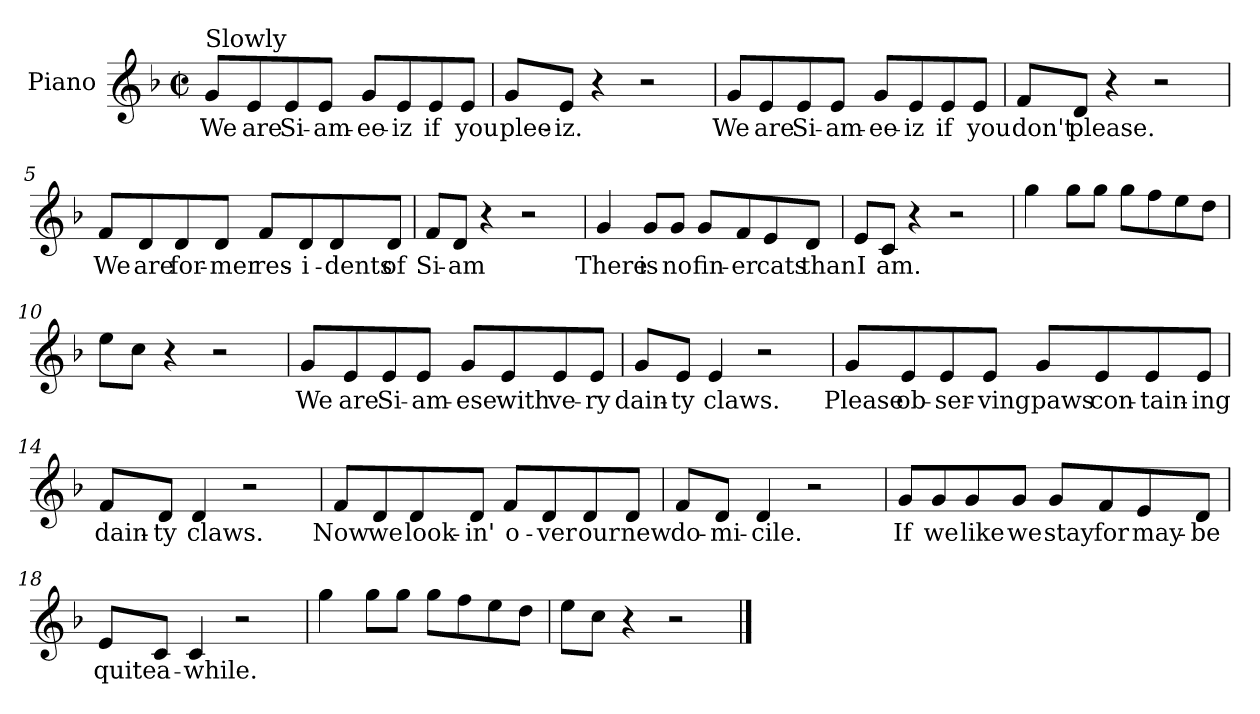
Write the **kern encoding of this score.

**kern	**text
*part1	*part1
*staff1	*staff1
*I"Piano	*
*I'Pno	*
*clefG2	*
*k[b-]	*
*F:	*
*M2/2	*
*met(c|)	*
=1	=1
!LO:TX:a:t=Slowly	!
8g/L	We
8e/	are
8e/	Si-
8e/J	-am-
8g/L	-ee-
8e/	-iz
8e/	if
8e/J	you
=2	=2
8g/L	plee-
8e/J	-iz.
4r	.
2r	.
=3	=3
8g/L	We
8e/	are
8e/	Si-
8e/J	-am-
8g/L	-ee-
8e/	-iz
8e/	if
8e/J	you
=4	=4
8f/L	don't
8d/J	please.
4r	.
2r	.
!!LO:LB:g=z
=5	=5
8f/L	We
8d/	are
8d/	for-
8d/J	-mer
8f/L	res-
8d/	-i-
8d/	-dents
8d/J	of
=6	=6
8f/L	Si-
8d/J	-am
4r	.
2r	.
=7	=7
4g/	There
8g/L	is
8g/J	no
8g/L	fin-
8f/	-er
8e/	cats
8d/J	than
=8	=8
8e/L	I
8c/J	am.
4r	.
2r	.
!!LO:LB:g=z
=9	=9
4gg\	.
8gg\L	.
8gg\J	.
8gg\L	.
8ff\	.
8ee\	.
8dd\J	.
=10	=10
8ee\L	.
8cc\J	.
4r	.
2r	.
=11	=11
8g/L	We
8e/	are
8e/	Si-
8e/J	-am-
8g/L	-ese
8e/	with
8e/	ve-
8e/J	-ry
=12	=12
8g/L	dain-
8e/J	-ty
4e/	claws.
2r	.
!!LO:LB:g=z
=13	=13
8g/L	Please
8e/	ob-
8e/	-ser-
8e/J	-ving
8g/L	paws
8e/	con-
8e/	-tain-
8e/J	-ing
=14	=14
8f/L	dain-
8d/J	-ty
4d/	claws.
2r	.
=15	=15
8f/L	Now
8d/	we
8d/	look-
8d/J	-in'
8f/L	o-
8d/	-ver
8d/	our
8d/J	new
=16	=16
8f/L	do-
8d/J	-mi-
4d/	-cile.
2r	.
!!LO:LB:g=z
=17	=17
8g/L	If
8g/	we
8g/	like
8g/J	we
8g/L	stay
8f/	for
8e/	may-
8d/J	-be
=18	=18
8e/L	quite
8c/J	a-
4c/	-while.
2r	.
=19	=19
4gg\	.
8gg\L	.
8gg\J	.
8gg\L	.
8ff\	.
8ee\	.
8dd\J	.
=20	=20
8ee\L	.
8cc\J	.
4r	.
2r	.
==	==
*-	*-
